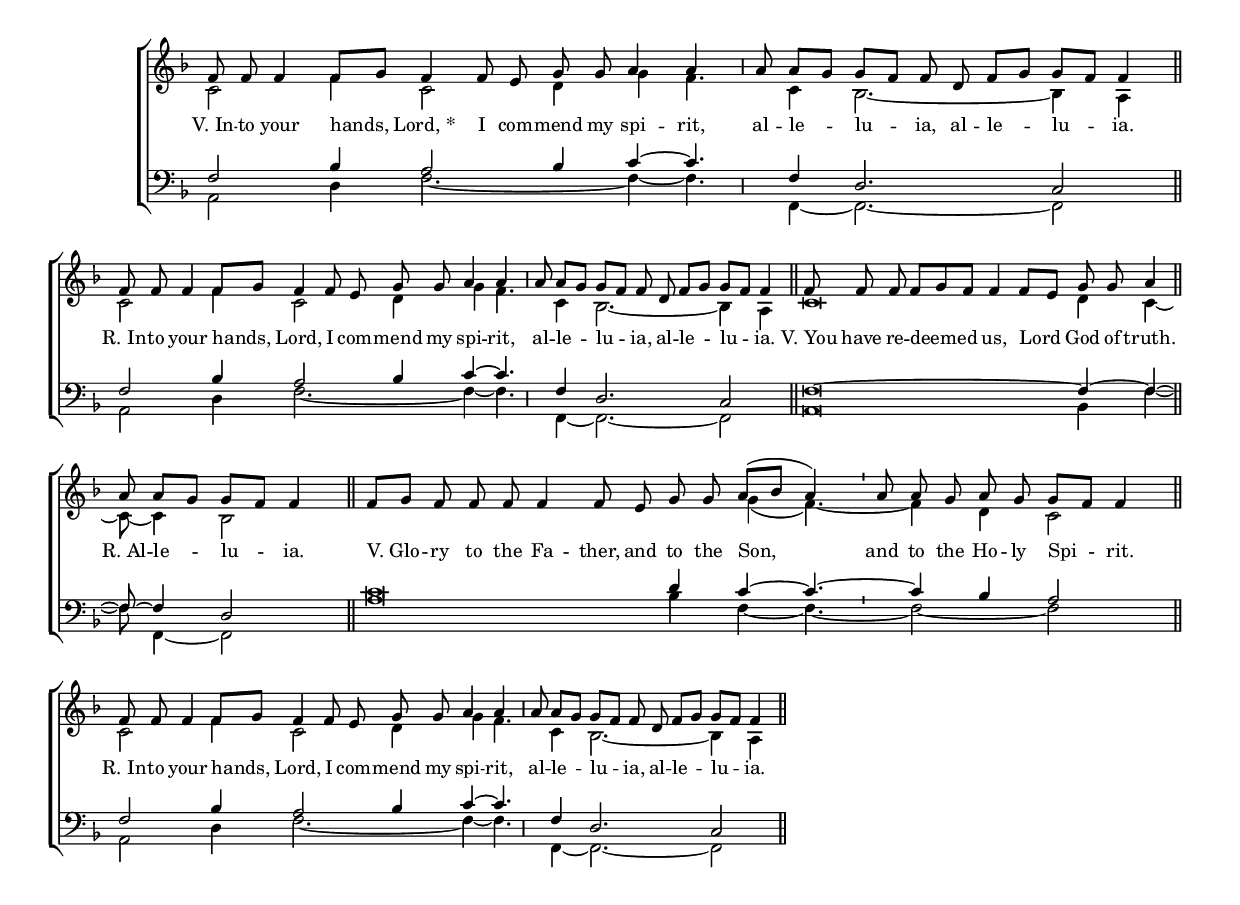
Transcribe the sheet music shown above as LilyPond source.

\version "2.24.3"
\include "../../lbi_defs.ily"

% \include "gregorian.ly"

% \paper {
%   top-system-spacing.basic-distance = #10
%   score-system-spacing.basic-distance = #20
%   system-system-spacing.basic-distance = #20
%   last-bottom-spacing.basic-distance = #10
% }

global = {
  \key f \major
  \cadenzaOn
  \autoBeamOff
}

\header {
  % title = "Responsory"
}

sopMusic = \relative g' {
  f8 f f4 f8[ g] f4 f8 e g g a4 a \bar "," a8 a[ g] g[ f] f d f[ g] g[ f] f4 \bar "||"
  f8 f f4 f8[ g] f4 f8 e g g a4 a \bar "," a8 a[ g] g[ f] f d f[ g] g[ f] f4 \bar "||"

  f8 f f f[ g f] f4 f8[e] g8 g a4 \bar "||"
  a8 a[ g] g[ f] f4 \bar "||"

  f8[ g] f f f f4 f8 e  g g a([ bes] a4) \bar "'"
  a8 a g a g g[ f] f4 \bar "||"
  f8 f f4 f8[ g] f4 f8 e g g a4 a \bar "," a8 a[ g] g[ f] f d f[ g] g[ f] f4 \bar "||"
}
sopWords = \lyricmode {
  "V. In" -- to your hands, "Lord, * " I com -- mend
  my spi -- rit, al -- le -- lu -- ia, al -- le -- lu -- ia.
  "R. In" -- to your hands, Lord, I com -- mend
  my spi -- rit, al -- le -- lu -- ia, al -- le -- lu -- ia.
  "V. You" have re -- deemed us, Lord
  God of truth.
  "R. Al" -- le -- lu -- ia.
  "V. Glo" -- ry to the Fa -- ther, and to the Son,
  and to the Ho -- ly Spi -- rit.
  "R. In" -- to your hands, Lord, I com -- mend my spi -- rit, al -- le -- lu -- ia, al -- le -- lu -- ia.
}
altoMusic = \relative c' {
  c2 f4 c2 d4 g4 f4. c4 bes2.~ bes4 a
  c2 f4 c2 d4 g4 f4. c4 bes2.~ bes4 a
  c\breve*10/16 d4 c4~
  c8~ c4 bes2
  s\breve*11/16 g'4( f4.)~ f4 d4 c2
    c2 f4 c2 d4 g4 f4. c4 bes2.~ bes4 a
}
altoWords = \lyricmode {}

tenorMusic = \relative f {
  f2 bes4 a2 bes4 c4~ c4. f,4 d2. c2
  f2 bes4 a2 bes4 c4~ c4. f,4 d2. c2
  f\breve*10/16~ f4~ f4~
  f8~ f4 d2
  c'\breve*9/16 d4 c4~ c4.~ c4 bes a2
  f2 bes4 a2 bes4 c4~ c4. f,4 d2. c2
}
tenorWords = \lyricmode {}

bassMusic = \relative c {
  a2 d4 f2.~ f4~ f4.~ f,4~ f2.~ f2
  a2 d4 f2.~ f4~ f4.~ f,4~ f2.~ f2
  a\breve*10/16 bes4 f'4~
  f8 f,4~ f2
  a'\breve*9/16 bes4 f4~ f4.~ f2~ f2
  a,2 d4 f2.~ f4~ f4.~ f,4~ f2.~ f2
}
bassWords = \lyricmode {}


\score {
  \new ChoirStaff <<
    \new Lyrics = "sopranos" \with {
      % this is needed for lyrics above a staff
      \override VerticalAxisGroup.staff-affinity = #DOWN
    }
    \new Staff = "women" \with {\omit TimeSignature} <<
      \new Voice = "sopranos" {
        \voiceOne
        << \global \sopMusic >>
      }
      \new Voice = "altos" {
        \voiceTwo
        << \global \altoMusic >>
      }
    >>
    \new Lyrics = "altos"
    \new Lyrics = "tenors" \with {
      % this is needed for lyrics above a staff
      \override VerticalAxisGroup.staff-affinity = #DOWN
    }
    \new Staff = "men" \with {\omit TimeSignature} <<
      \clef bass
      \new Voice = "tenors" {
        \voiceOne
        << \global \tenorMusic >>
      }
      \new Voice = "basses" {
        \voiceTwo << \global \bassMusic >>
      }
    >>
    % \new Lyrics = "basses"
    \context Lyrics = "altos" \lyricsto "sopranos" \sopWords
    % \context Lyrics = "altos" \lyricsto "altos" \altoWords
    % \context Lyrics = "tenors" \lyricsto "tenors" \tenorWords
    % \context Lyrics = "basses" \lyricsto "basses" \bassWords
  >>
}